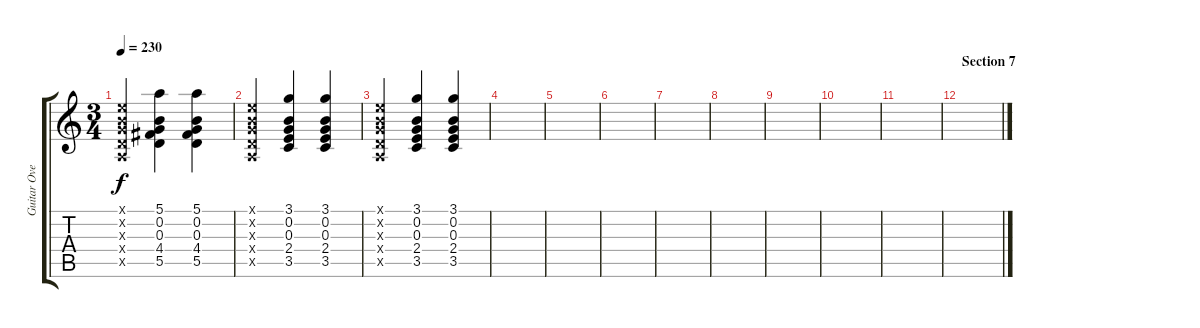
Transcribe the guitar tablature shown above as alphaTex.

\track ("Guitar Overdub" "Guitar Ove") {instrument acousticguitarsteel}
\staff {score tabs}
\tuning (E4 B3 G3 D3 A2 E2) {hide}
\ts (3 4)
\tempo 230
\clef g2
\ks c
(0.1{x} 0.2{x} 0.3{x} 0.4{x} 0.5{x}).4{dy f} (5.1 0.2 0.3 4.4 5.5).4 (5.1 0.2 0.3 4.4 5.5).4 |
(0.1{x} 0.2{x} 0.3{x} 0.4{x} 0.5{x}).4 (3.1 0.2 0.3 2.4 3.5).4 (3.1 0.2 0.3 2.4 3.5).4 |
(0.1{x} 0.2{x} 0.3{x} 0.4{x} 0.5{x}).4 (3.1 0.2 0.3 2.4 3.5).4 (3.1 0.2 0.3 2.4 3.5).4 |
|
|
|
|
|
|
|
|
\section ("" "Section 7")
